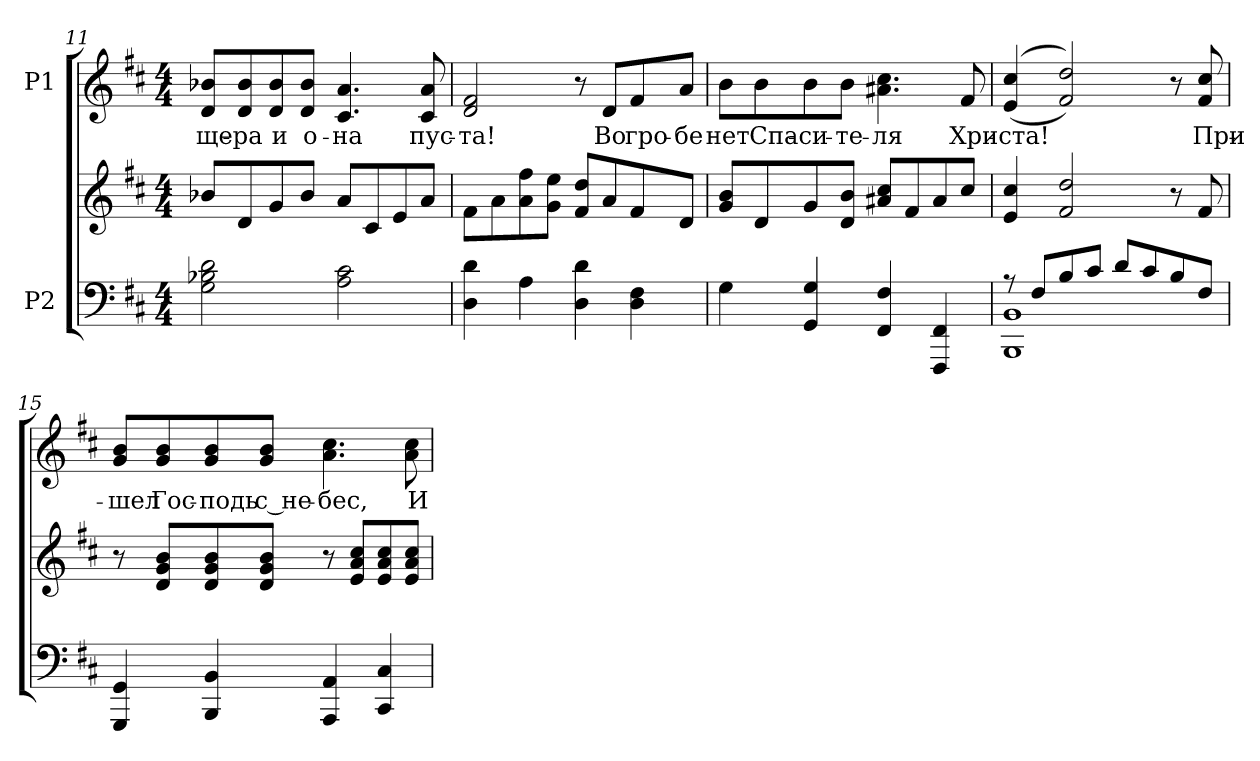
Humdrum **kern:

**kern	**kern	**kern	**text
*part2	*part2	*part1	*part1
*staff3	*staff2	*staff1	*staff1
*I"P2	*	*I"P1	*
*clefF4	*clefG2	*clefG2	*
*k[f#c#]	*k[f#c#]	*k[f#c#]	*
*D:	*D:	*D:	*
*M4/4	*M4/4	*M4/4	*
=11	=11	=11	=11
!	!	!	!LO:LY:b:color=#000000
2Gi\ 2B-Xi 2di	8b-Xi/L	8di/ 8b-XiL	-ще-
!	!	!	!LO:LY:b:color=#000000
.	8di/	8di/ 8b-i	-ра
!	!	!	!LO:LY:b:color=#000000
.	8gi/	8di/ 8b-i	и
!	!	!	!LO:LY:b:color=#000000
.	8b-i/J	8di/ 8b-iJ	о-
!	!	!	!LO:LY:b:color=#000000
2Ai\ 2c#i	8ai/L	4.c#i/ 4.ai	-на
.	8c#i/	.	.
.	8ei/	.	.
!	!	!	!LO:LY:b:color=#000000
.	8ai/J	8c#i/ 8ai	пус-
!!LO:LB:g=z
=12	=12	=12	=12
!	!	!	!LO:LY:b:color=#000000
4Di\ 4di	8f#i\L	2di/ 2f#i	-та!
.	8ai\	.	.
4Ai\	8ai\ 8ff#i	.	.
.	8gi\ 8eeiJ	.	.
4Di\ 4di	8f#i/ 8ddiL	8r	.
!	!	!	!LO:LY:b:color=#000000
.	8ai/	8di/L	Во
!	!	!	!LO:LY:b:color=#000000
4Di\ 4F#i	8f#i/	8f#i/	гро-
!	!	!	!LO:LY:b:color=#000000
.	8di/J	8ai/J	-бе
=13	=13	=13	=13
!	!	!	!LO:LY:b:color=#000000
4Gi\	8gi/ 8biL	8bi\L	нет
!	!	!	!LO:LY:b:color=#000000
.	8di/	8bi\	Спа-
!	!	!	!LO:LY:b:color=#000000
4GGi/ 4Gi	8gi/	8bi\	-си-
!	!	!	!LO:LY:b:color=#000000
.	8di/ 8biJ	8bi\J	-те-
!	!	!	!LO:LY:b:color=#000000
4FF#i/ 4F#i	8a#Xi/ 8cc#iL	4.a#Xi\ 4.cc#i	-ля
.	8f#i/	.	.
4FFF#i/ 4FF#i	8a#i/	.	.
!	!	!	!LO:LY:b:color=#000000
.	8cc#i/J	8f#i/	Хри-
=14	=14	=14	=14
*^	*	*	*
!	!	!	!	!LO:LY:b:color=#000000
8r	1BBBi 1BBi	4ei/ 4cc#i	((4ei/ 4cc#i	-ста!
8F#i/L	.	.	.	.
8Bi/	.	2f#i/ 2ddi	2f#i/ 2ddi))	.
8c#i/J	.	.	.	.
8di/L	.	.	.	.
8c#i/	.	.	.	.
8Bi/	.	8r	8r	.
!	!	!	!	!LO:LY:b:color=#000000
8F#i/J	.	8f#i/	8f#i/ 8cc#i	При-
*v	*v	*	*	*
!!LO:PB:g=z
=15	=15	=15	=15
!	!	!	!LO:LY:b:color=#000000
4GGGi/ 4GGi	8r	8gi/ 8biL	-шел
!	!	!	!LO:LY:b:color=#000000
.	8di/ 8gi 8biL	8gi/ 8bi	Гос-
!	!	!	!LO:LY:b:color=#000000
4BBBi/ 4BBi	8di/ 8gi 8bi	8gi/ 8bi	-подь
!	!	!	!LO:LY:b:color=#000000
.	8di/ 8gi 8biJ	8gi/ 8biJ	с не-
!	!	!	!LO:LY:b:color=#000000
4AAAi/ 4AAi	8r	4.ai\ 4.cc#i	-бес,
.	8ei/ 8ai 8cc#iL	.	.
4CC#i/ 4C#i	8ei/ 8ai 8cc#i	.	.
!	!	!	!LO:LY:b:color=#000000
.	8ei/ 8ai 8cc#iJ	8ai\ 8cc#i	И
=	=	=	=
*-	*-	*-	*-
